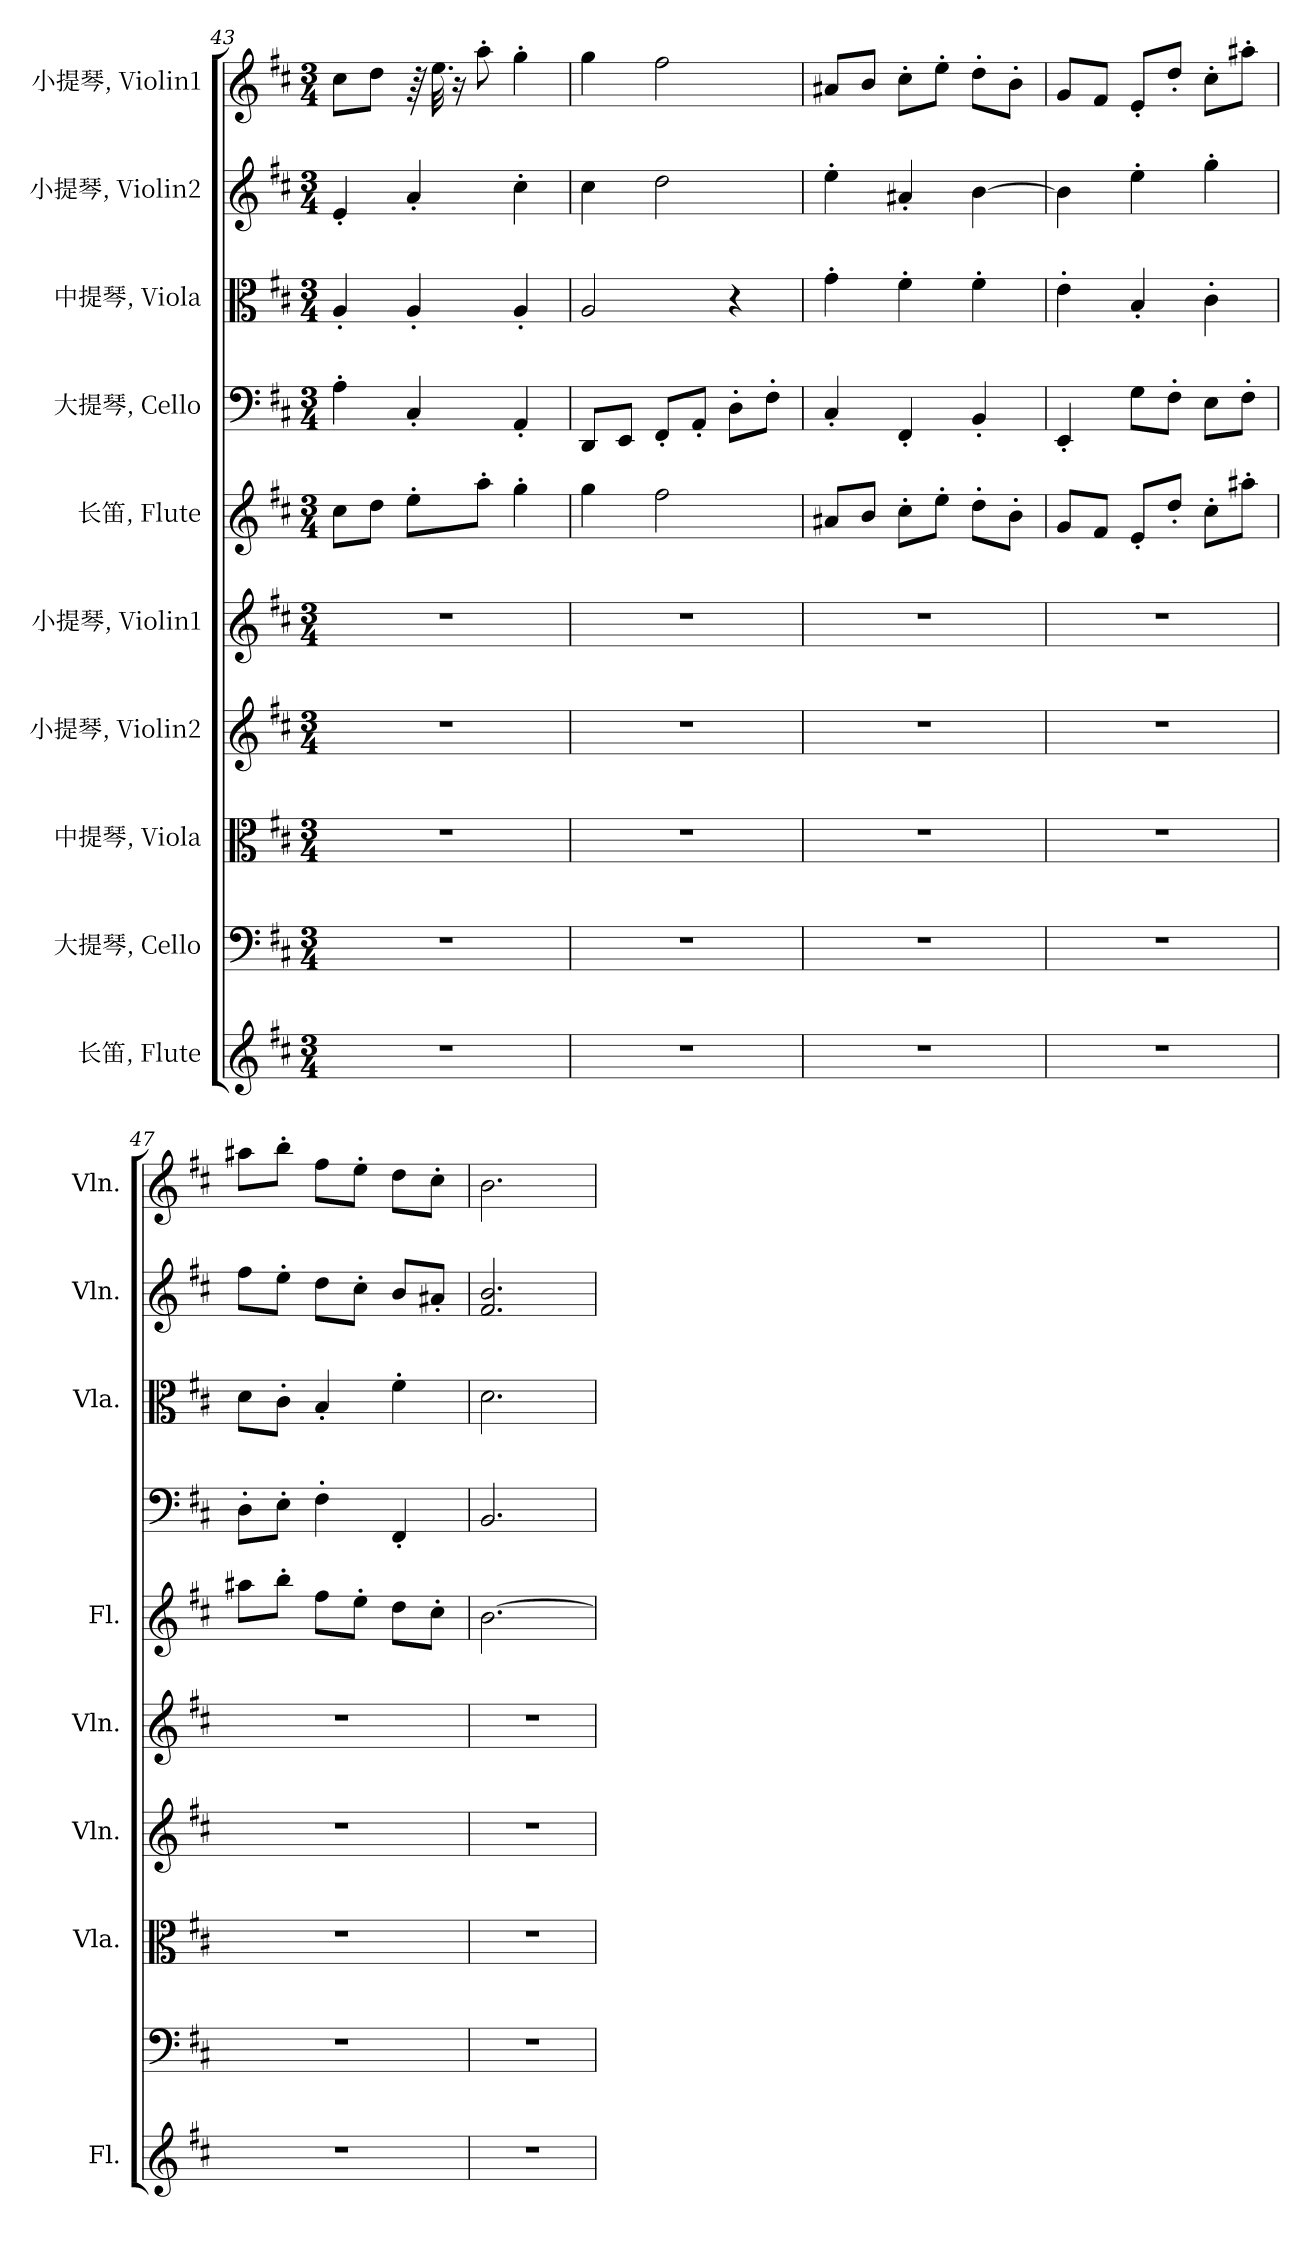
**kern	**kern	**kern	**kern	**kern	**kern	**kern	**kern	**kern	**kern
*part10	*part9	*part8	*part7	*part6	*part5	*part4	*part3	*part2	*part1
*staff10	*staff9	*staff8	*staff7	*staff6	*staff5	*staff4	*staff3	*staff2	*staff1
*I"长笛, Flute	*I"大提琴, Cello	*I"中提琴, Viola	*I"小提琴, Violin2	*I"小提琴, Violin1	*I"长笛, Flute	*I"大提琴, Cello	*I"中提琴, Viola	*I"小提琴, Violin2	*I"小提琴, Violin1
*I'Fl.	*	*I'Vla.	*I'Vln.	*I'Vln.	*I'Fl.	*	*I'Vla.	*I'Vln.	*I'Vln.
*clefG2	*clefF4	*clefC3	*clefG2	*clefG2	*clefG2	*clefF4	*clefC3	*clefG2	*clefG2
*k[f#c#]	*k[f#c#]	*k[f#c#]	*k[f#c#]	*k[f#c#]	*k[f#c#]	*k[f#c#]	*k[f#c#]	*k[f#c#]	*k[f#c#]
*M3/4	*M3/4	*M3/4	*M3/4	*M3/4	*M3/4	*M3/4	*M3/4	*M3/4	*M3/4
=43	=43	=43	=43	=43	=43	=43	=43	=43	=43
2.r	2.r	2.r	2.r	2.r	8cc#\L	4A'\	4A'/	4e'/	8cc#\L
.	.	.	.	.	8dd\J	.	.	.	8dd\J
.	.	.	.	.	8ee'\L	4C#'/	4A'/	4a'/	64r
.	.	.	.	.	.	.	.	.	32.ee\
.	.	.	.	.	.	.	.	.	16r
.	.	.	.	.	8aa'\J	.	.	.	8aa'\
.	.	.	.	.	4gg'\	4AA'/	4A'/	4cc#'\	4gg'\
=44	=44	=44	=44	=44	=44	=44	=44	=44	=44
2.r	2.r	2.r	2.r	2.r	4gg\	8DD/L	2A/	4cc#\	4gg\
.	.	.	.	.	.	8EE/J	.	.	.
.	.	.	.	.	2ff#\	8FF#'/L	.	2dd\	2ff#\
.	.	.	.	.	.	8AA'/J	.	.	.
.	.	.	.	.	.	8D'\L	4r	.	.
.	.	.	.	.	.	8F#'\J	.	.	.
=45	=45	=45	=45	=45	=45	=45	=45	=45	=45
2.r	2.r	2.r	2.r	2.r	8a#X/L	4C#'/	4g'\	4ee'\	8a#X/L
.	.	.	.	.	8b/J	.	.	.	8b/J
.	.	.	.	.	8cc#'\L	4FF#'/	4f#'\	4a#X'/	8cc#'\L
.	.	.	.	.	8ee'\J	.	.	.	8ee'\J
.	.	.	.	.	8dd'\L	4BB'/	4f#'\	[4b\	8dd'\L
.	.	.	.	.	8b'\J	.	.	.	8b'\J
=46	=46	=46	=46	=46	=46	=46	=46	=46	=46
2.r	2.r	2.r	2.r	2.r	8g/L	4EE'/	4e'\	4b\]	8g/L
.	.	.	.	.	8f#/J	.	.	.	8f#/J
.	.	.	.	.	8e'/L	8G\L	4B'/	4ee'\	8e'/L
.	.	.	.	.	8dd'/J	8F#'\J	.	.	8dd'/J
.	.	.	.	.	8cc#'\L	8E\L	4c#'\	4gg'\	8cc#'\L
.	.	.	.	.	8aa#X'\J	8F#'\J	.	.	8aa#X'\J
!!LO:PB:g=z
=47	=47	=47	=47	=47	=47	=47	=47	=47	=47
2.r	2.r	2.r	2.r	2.r	8aa#X\L	8D'\L	8d\L	8ff#\L	8aa#X\L
.	.	.	.	.	8bb'\J	8E'\J	8c#'\J	8ee'\J	8bb'\J
.	.	.	.	.	8ff#\L	4F#'\	4B'/	8dd\L	8ff#\L
.	.	.	.	.	8ee'\J	.	.	8cc#'\J	8ee'\J
.	.	.	.	.	8dd\L	4FF#'/	4f#'\	8b/L	8dd\L
.	.	.	.	.	8cc#'\J	.	.	8a#X'/J	8cc#'\J
=48	=48	=48	=48	=48	=48	=48	=48	=48	=48
2.r	2.r	2.r	2.r	2.r	[2.b\	2.BB/	2.d\	2.f#/ 2.b/	2.b\
=	=	=	=	=	=	=	=	=	=
*-	*-	*-	*-	*-	*-	*-	*-	*-	*-
